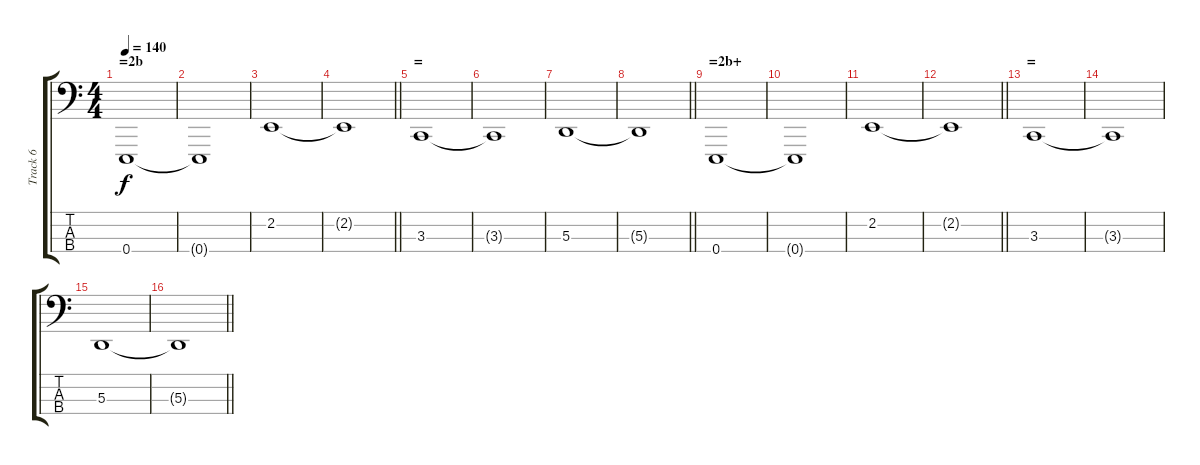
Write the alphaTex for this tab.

\track ("Track 6" "Track 6") {instrument brightacousticpiano}
\staff {score tabs}
\tuning (G2 D2 A1 E1) {hide}
\ts (4 4)
\section ("" "=2b")
\tempo 140
\clef f4
\ks c
0.4.1{dy f} |
0.4{t}.1 |
2.2.1 |
\barLineRight lightlight
2.2{t}.1 |
\section ("" "=")
3.3.1 |
3.3{t}.1 |
5.3.1 |
\barLineRight lightlight
5.3{t}.1 |
\section ("" "=2b+")
0.4.1 |
0.4{t}.1 |
2.2.1 |
\barLineRight lightlight
2.2{t}.1 |
\section ("" "=")
3.3.1 |
3.3{t}.1 |
5.3.1 |
\barLineRight lightlight
5.3{t}.1
